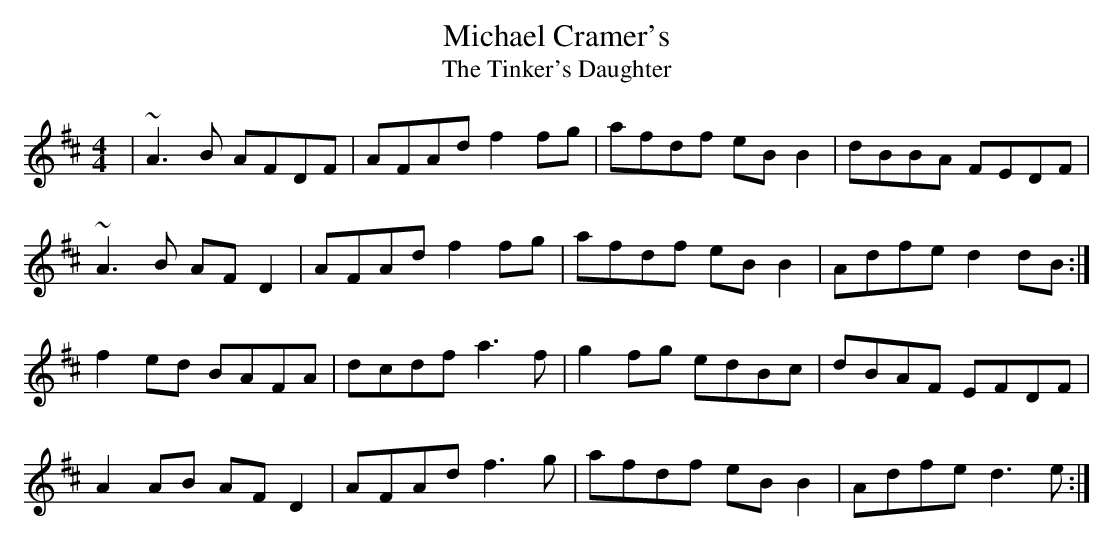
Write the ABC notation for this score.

X:1
T:Michael Cramer's
T:The Tinker's Daughter
L:1/8
M:4/4
K:D
|~A3B AFDF|AFAd f2 fg|afdf eBB2|dBBA FEDF|
~A3B AFD2|AFAd f2 fg|afdf eBB2|Adfe d2dB:|
f2ed BAFA|dcdf a3f|g2fg edBc|dBAF EFDF|
A2AB AFD2|AFAd f3g|afdf eBB2|Adfe d3e:|
